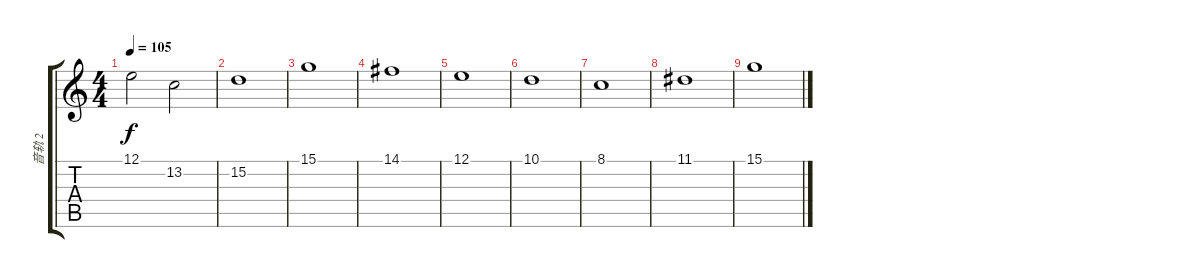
\track ("音轨 2" "音轨 2") {instrument glockenspiel}
\staff {score tabs}
\tuning (E4 B3 G3 D3 A2 E2) {hide}
\ts (4 4)
\tempo 105
\clef g2
\ks c
12.1.2{dy f} 13.2.2 |
15.2.1 |
15.1.1 |
14.1.1 |
12.1.1 |
10.1.1 |
8.1.1 |
11.1.1 |
15.1.1
